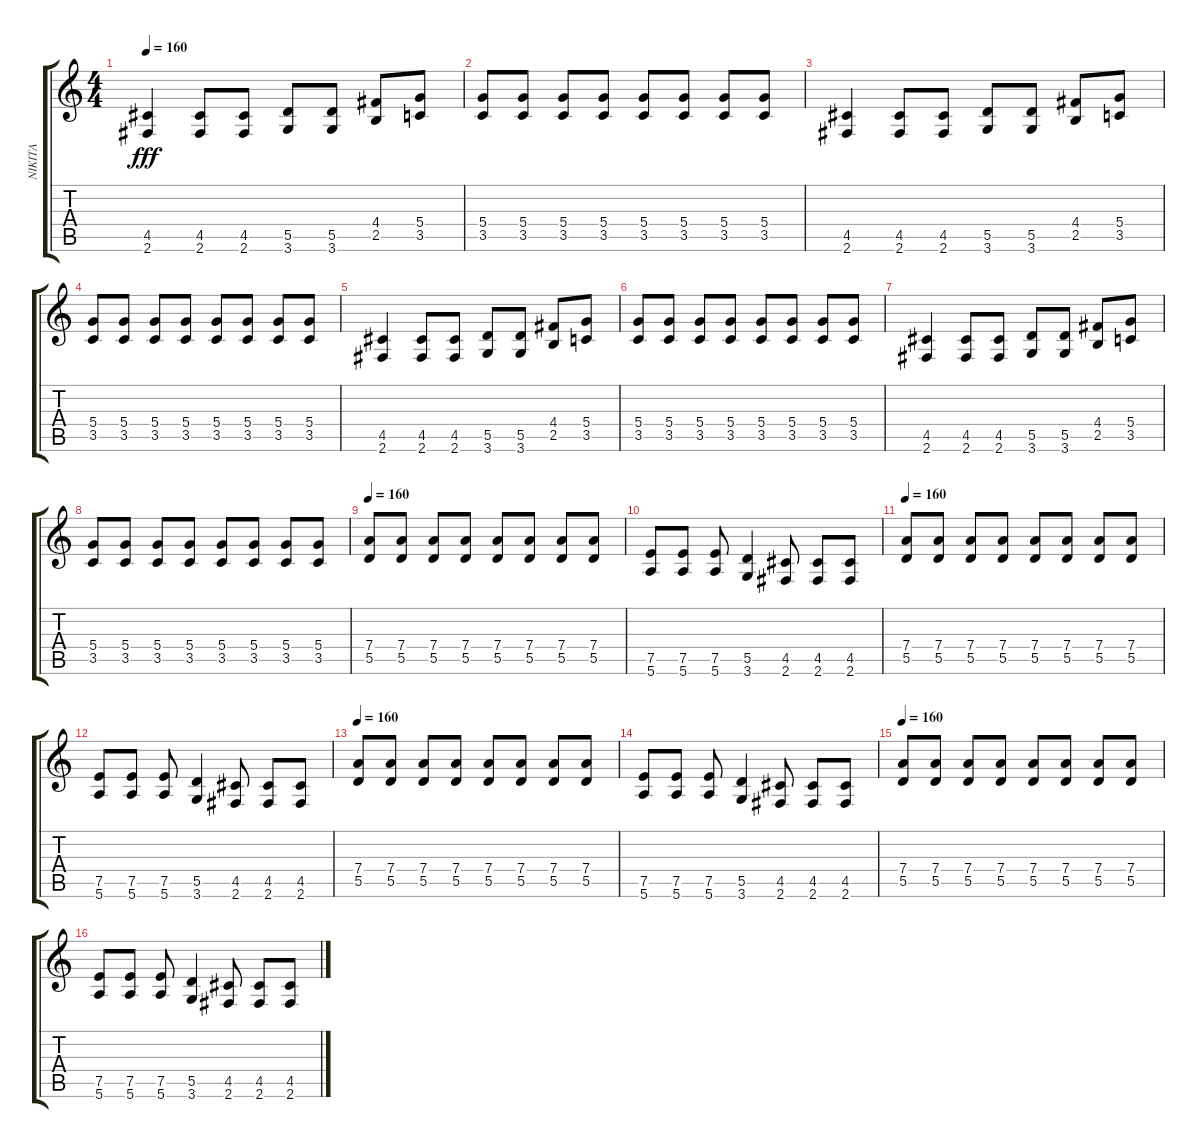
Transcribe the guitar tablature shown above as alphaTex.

\track ("NIKITA" "NIKITA") {instrument distortionguitar}
\staff {score tabs}
\tuning (E4 B3 G3 D3 A2 E2) {hide}
\ts (4 4)
\tempo 160
\clef g2
\ks c
(4.5 2.6).4{dy fff} (4.5 2.6).8 (4.5 2.6).8 (5.5 3.6).8 (5.5 3.6).8 (4.4 2.5).8 (5.4 3.5).8 |
(5.4 3.5).8 (5.4 3.5).8 (5.4 3.5).8 (5.4 3.5).8 (5.4 3.5).8 (5.4 3.5).8 (5.4 3.5).8 (5.4 3.5).8 |
(4.5 2.6).4 (4.5 2.6).8 (4.5 2.6).8 (5.5 3.6).8 (5.5 3.6).8 (4.4 2.5).8 (5.4 3.5).8 |
(5.4 3.5).8 (5.4 3.5).8 (5.4 3.5).8 (5.4 3.5).8 (5.4 3.5).8 (5.4 3.5).8 (5.4 3.5).8 (5.4 3.5).8 |
(4.5 2.6).4 (4.5 2.6).8 (4.5 2.6).8 (5.5 3.6).8 (5.5 3.6).8 (4.4 2.5).8 (5.4 3.5).8 |
(5.4 3.5).8 (5.4 3.5).8 (5.4 3.5).8 (5.4 3.5).8 (5.4 3.5).8 (5.4 3.5).8 (5.4 3.5).8 (5.4 3.5).8 |
(4.5 2.6).4 (4.5 2.6).8 (4.5 2.6).8 (5.5 3.6).8 (5.5 3.6).8 (4.4 2.5).8 (5.4 3.5).8 |
(5.4 3.5).8 (5.4 3.5).8 (5.4 3.5).8 (5.4 3.5).8 (5.4 3.5).8 (5.4 3.5).8 (5.4 3.5).8 (5.4 3.5).8 |
\tempo 160
(7.4 5.5).8 (7.4 5.5).8 (7.4 5.5).8 (7.4 5.5).8 (7.4 5.5).8 (7.4 5.5).8 (7.4 5.5).8 (7.4 5.5).8 |
(7.5 5.6).8 (7.5 5.6).8 (7.5 5.6).8 (5.5 3.6).4 (4.5 2.6).8 (4.5 2.6).8 (4.5 2.6).8 |
\tempo 160
(7.4 5.5).8 (7.4 5.5).8 (7.4 5.5).8 (7.4 5.5).8 (7.4 5.5).8 (7.4 5.5).8 (7.4 5.5).8 (7.4 5.5).8 |
(7.5 5.6).8 (7.5 5.6).8 (7.5 5.6).8 (5.5 3.6).4 (4.5 2.6).8 (4.5 2.6).8 (4.5 2.6).8 |
\tempo 160
(7.4 5.5).8 (7.4 5.5).8 (7.4 5.5).8 (7.4 5.5).8 (7.4 5.5).8 (7.4 5.5).8 (7.4 5.5).8 (7.4 5.5).8 |
(7.5 5.6).8 (7.5 5.6).8 (7.5 5.6).8 (5.5 3.6).4 (4.5 2.6).8 (4.5 2.6).8 (4.5 2.6).8 |
\tempo 160
(7.4 5.5).8 (7.4 5.5).8 (7.4 5.5).8 (7.4 5.5).8 (7.4 5.5).8 (7.4 5.5).8 (7.4 5.5).8 (7.4 5.5).8 |
(7.5 5.6).8 (7.5 5.6).8 (7.5 5.6).8 (5.5 3.6).4 (4.5 2.6).8 (4.5 2.6).8 (4.5 2.6).8
